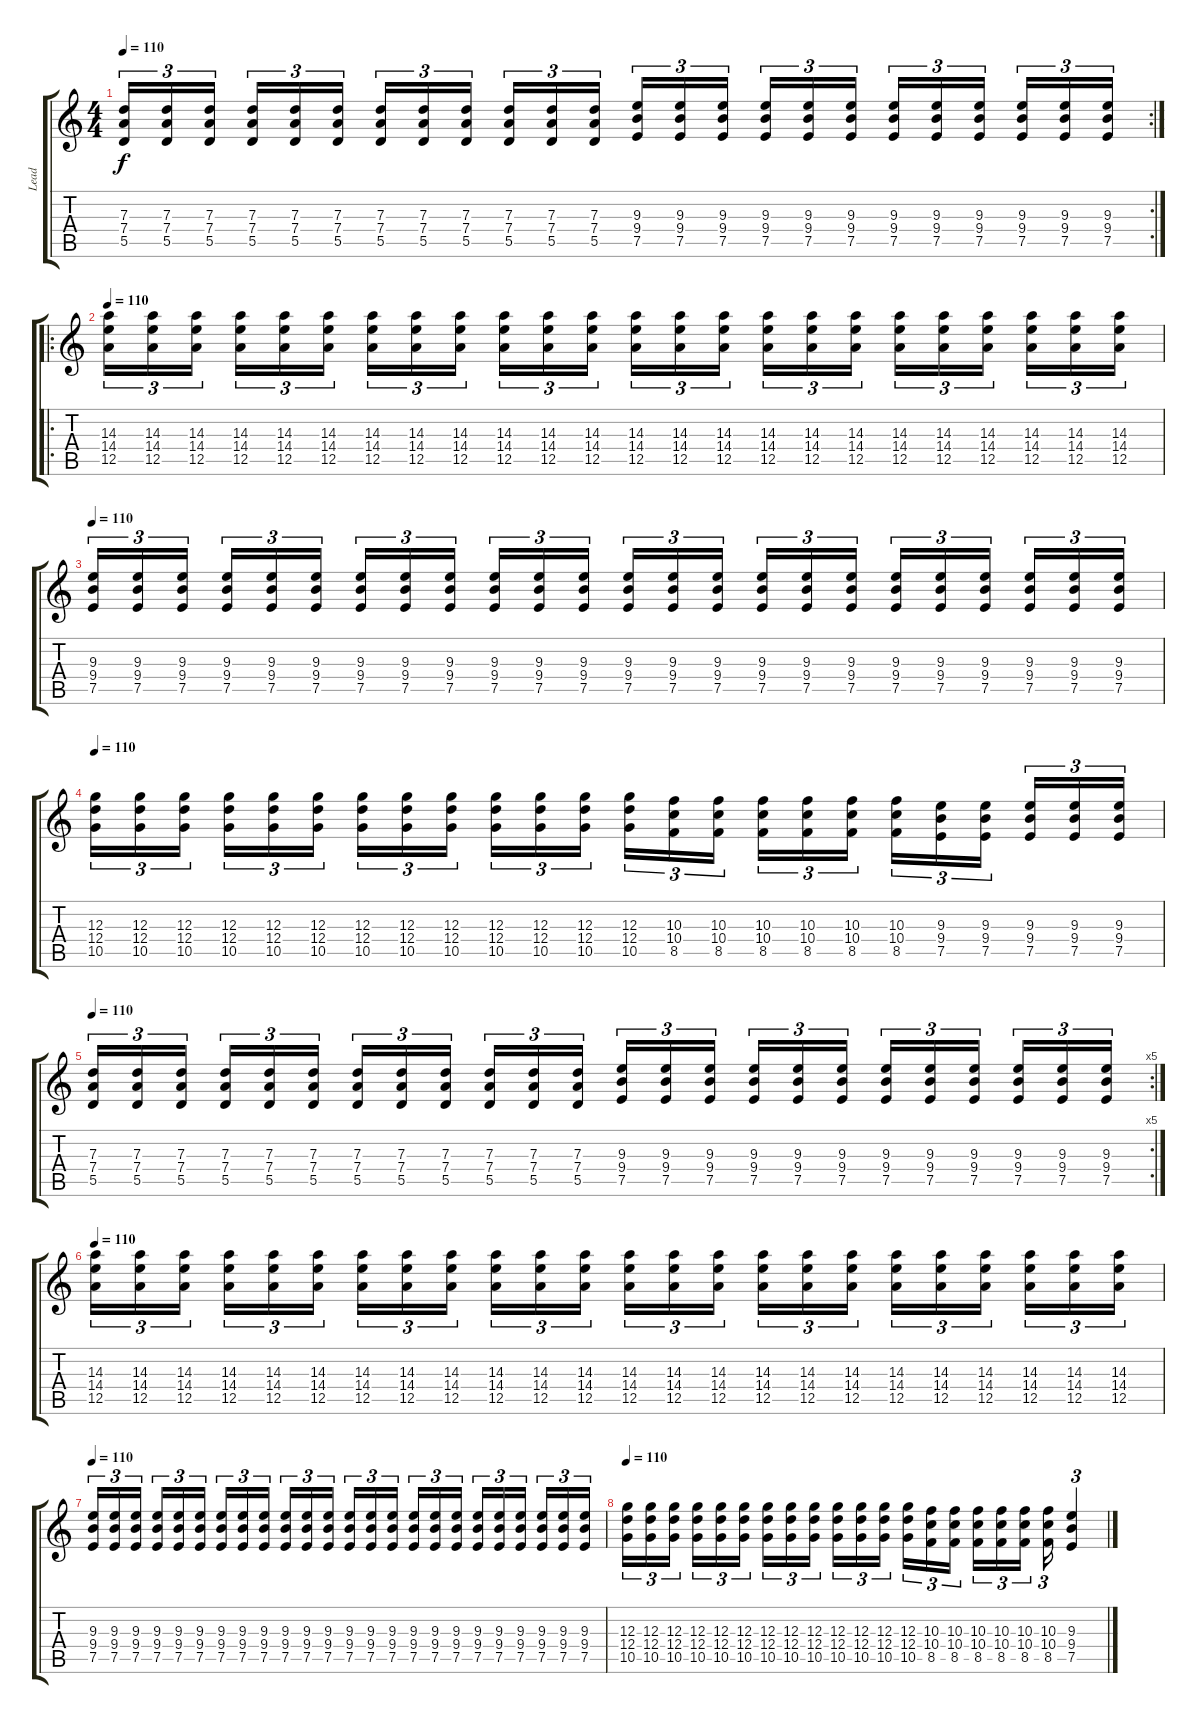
\track ("Lead" "Lead") {instrument distortionguitar}
\staff {score tabs}
\tuning (E4 B3 G3 D3 A2 E2) {hide}
\rc 2
\ts (4 4)
\tempo 110
\clef g2
\ks c
(7.3 7.4 5.5).16{tu (3 2) dy f} (7.3 7.4 5.5).16{tu (3 2)} (7.3 7.4 5.5).16{tu (3 2) beam splitsecondary} (7.3 7.4 5.5).16{tu (3 2)} (7.3 7.4 5.5).16{tu (3 2)} (7.3 7.4 5.5).16{tu (3 2)} (7.3 7.4 5.5).16{tu (3 2)} (7.3 7.4 5.5).16{tu (3 2)} (7.3 7.4 5.5).16{tu (3 2) beam splitsecondary} (7.3 7.4 5.5).16{tu (3 2)} (7.3 7.4 5.5).16{tu (3 2)} (7.3 7.4 5.5).16{tu (3 2)} (9.3 9.4 7.5).16{tu (3 2)} (9.3 9.4 7.5).16{tu (3 2)} (9.3 9.4 7.5).16{tu (3 2) beam splitsecondary} (9.3 9.4 7.5).16{tu (3 2)} (9.3 9.4 7.5).16{tu (3 2)} (9.3 9.4 7.5).16{tu (3 2)} (9.3 9.4 7.5).16{tu (3 2)} (9.3 9.4 7.5).16{tu (3 2)} (9.3 9.4 7.5).16{tu (3 2) beam splitsecondary} (9.3 9.4 7.5).16{tu (3 2)} (9.3 9.4 7.5).16{tu (3 2)} (9.3 9.4 7.5).16{tu (3 2)} |
\ro
\tempo 100
\tempo 110
(14.3 14.4 12.5).16{tu (3 2)} (14.3 14.4 12.5).16{tu (3 2)} (14.3 14.4 12.5).16{tu (3 2) beam splitsecondary} (14.3 14.4 12.5).16{tu (3 2)} (14.3 14.4 12.5).16{tu (3 2)} (14.3 14.4 12.5).16{tu (3 2)} (14.3 14.4 12.5).16{tu (3 2)} (14.3 14.4 12.5).16{tu (3 2)} (14.3 14.4 12.5).16{tu (3 2) beam splitsecondary} (14.3 14.4 12.5).16{tu (3 2)} (14.3 14.4 12.5).16{tu (3 2)} (14.3 14.4 12.5).16{tu (3 2)} (14.3 14.4 12.5).16{tu (3 2)} (14.3 14.4 12.5).16{tu (3 2)} (14.3 14.4 12.5).16{tu (3 2) beam splitsecondary} (14.3 14.4 12.5).16{tu (3 2)} (14.3 14.4 12.5).16{tu (3 2)} (14.3 14.4 12.5).16{tu (3 2)} (14.3 14.4 12.5).16{tu (3 2)} (14.3 14.4 12.5).16{tu (3 2)} (14.3 14.4 12.5).16{tu (3 2) beam splitsecondary} (14.3 14.4 12.5).16{tu (3 2)} (14.3 14.4 12.5).16{tu (3 2)} (14.3 14.4 12.5).16{tu (3 2)} |
\tempo 110
(9.3 9.4 7.5).16{tu (3 2)} (9.3 9.4 7.5).16{tu (3 2)} (9.3 9.4 7.5).16{tu (3 2) beam splitsecondary} (9.3 9.4 7.5).16{tu (3 2)} (9.3 9.4 7.5).16{tu (3 2)} (9.3 9.4 7.5).16{tu (3 2)} (9.3 9.4 7.5).16{tu (3 2)} (9.3 9.4 7.5).16{tu (3 2)} (9.3 9.4 7.5).16{tu (3 2) beam splitsecondary} (9.3 9.4 7.5).16{tu (3 2)} (9.3 9.4 7.5).16{tu (3 2)} (9.3 9.4 7.5).16{tu (3 2)} (9.3 9.4 7.5).16{tu (3 2)} (9.3 9.4 7.5).16{tu (3 2)} (9.3 9.4 7.5).16{tu (3 2) beam splitsecondary} (9.3 9.4 7.5).16{tu (3 2)} (9.3 9.4 7.5).16{tu (3 2)} (9.3 9.4 7.5).16{tu (3 2)} (9.3 9.4 7.5).16{tu (3 2)} (9.3 9.4 7.5).16{tu (3 2)} (9.3 9.4 7.5).16{tu (3 2) beam splitsecondary} (9.3 9.4 7.5).16{tu (3 2)} (9.3 9.4 7.5).16{tu (3 2)} (9.3 9.4 7.5).16{tu (3 2)} |
\tempo 110
(12.3 12.4 10.5).16{tu (3 2)} (12.3 12.4 10.5).16{tu (3 2)} (12.3 12.4 10.5).16{tu (3 2) beam splitsecondary} (12.3 12.4 10.5).16{tu (3 2)} (12.3 12.4 10.5).16{tu (3 2)} (12.3 12.4 10.5).16{tu (3 2)} (12.3 12.4 10.5).16{tu (3 2)} (12.3 12.4 10.5).16{tu (3 2)} (12.3 12.4 10.5).16{tu (3 2) beam splitsecondary} (12.3 12.4 10.5).16{tu (3 2)} (12.3 12.4 10.5).16{tu (3 2)} (12.3 12.4 10.5).16{tu (3 2)} (12.3 12.4 10.5).16{tu (3 2)} (10.3 10.4 8.5).16{tu (3 2)} (10.3 10.4 8.5).16{tu (3 2) beam splitsecondary} (10.3 10.4 8.5).16{tu (3 2)} (10.3 10.4 8.5).16{tu (3 2)} (10.3 10.4 8.5).16{tu (3 2)} (10.3 10.4 8.5).16{tu (3 2)} (9.3 9.4 7.5).16{tu (3 2)} (9.3 9.4 7.5).16{tu (3 2) beam splitsecondary} (9.3 9.4 7.5).16{tu (3 2)} (9.3 9.4 7.5).16{tu (3 2)} (9.3 9.4 7.5).16{tu (3 2)} |
\rc 5
\tempo 110
(7.3 7.4 5.5).16{tu (3 2)} (7.3 7.4 5.5).16{tu (3 2)} (7.3 7.4 5.5).16{tu (3 2) beam splitsecondary} (7.3 7.4 5.5).16{tu (3 2)} (7.3 7.4 5.5).16{tu (3 2)} (7.3 7.4 5.5).16{tu (3 2)} (7.3 7.4 5.5).16{tu (3 2)} (7.3 7.4 5.5).16{tu (3 2)} (7.3 7.4 5.5).16{tu (3 2) beam splitsecondary} (7.3 7.4 5.5).16{tu (3 2)} (7.3 7.4 5.5).16{tu (3 2)} (7.3 7.4 5.5).16{tu (3 2)} (9.3 9.4 7.5).16{tu (3 2)} (9.3 9.4 7.5).16{tu (3 2)} (9.3 9.4 7.5).16{tu (3 2) beam splitsecondary} (9.3 9.4 7.5).16{tu (3 2)} (9.3 9.4 7.5).16{tu (3 2)} (9.3 9.4 7.5).16{tu (3 2)} (9.3 9.4 7.5).16{tu (3 2)} (9.3 9.4 7.5).16{tu (3 2)} (9.3 9.4 7.5).16{tu (3 2) beam splitsecondary} (9.3 9.4 7.5).16{tu (3 2)} (9.3 9.4 7.5).16{tu (3 2)} (9.3 9.4 7.5).16{tu (3 2)} |
\tempo 100
\tempo 110
(14.3 14.4 12.5).16{tu (3 2)} (14.3 14.4 12.5).16{tu (3 2)} (14.3 14.4 12.5).16{tu (3 2) beam splitsecondary} (14.3 14.4 12.5).16{tu (3 2)} (14.3 14.4 12.5).16{tu (3 2)} (14.3 14.4 12.5).16{tu (3 2)} (14.3 14.4 12.5).16{tu (3 2)} (14.3 14.4 12.5).16{tu (3 2)} (14.3 14.4 12.5).16{tu (3 2) beam splitsecondary} (14.3 14.4 12.5).16{tu (3 2)} (14.3 14.4 12.5).16{tu (3 2)} (14.3 14.4 12.5).16{tu (3 2)} (14.3 14.4 12.5).16{tu (3 2)} (14.3 14.4 12.5).16{tu (3 2)} (14.3 14.4 12.5).16{tu (3 2) beam splitsecondary} (14.3 14.4 12.5).16{tu (3 2)} (14.3 14.4 12.5).16{tu (3 2)} (14.3 14.4 12.5).16{tu (3 2)} (14.3 14.4 12.5).16{tu (3 2)} (14.3 14.4 12.5).16{tu (3 2)} (14.3 14.4 12.5).16{tu (3 2) beam splitsecondary} (14.3 14.4 12.5).16{tu (3 2)} (14.3 14.4 12.5).16{tu (3 2)} (14.3 14.4 12.5).16{tu (3 2)} |
\tempo 110
(9.3 9.4 7.5).16{tu (3 2)} (9.3 9.4 7.5).16{tu (3 2)} (9.3 9.4 7.5).16{tu (3 2) beam splitsecondary} (9.3 9.4 7.5).16{tu (3 2)} (9.3 9.4 7.5).16{tu (3 2)} (9.3 9.4 7.5).16{tu (3 2)} (9.3 9.4 7.5).16{tu (3 2)} (9.3 9.4 7.5).16{tu (3 2)} (9.3 9.4 7.5).16{tu (3 2) beam splitsecondary} (9.3 9.4 7.5).16{tu (3 2)} (9.3 9.4 7.5).16{tu (3 2)} (9.3 9.4 7.5).16{tu (3 2)} (9.3 9.4 7.5).16{tu (3 2)} (9.3 9.4 7.5).16{tu (3 2)} (9.3 9.4 7.5).16{tu (3 2) beam splitsecondary} (9.3 9.4 7.5).16{tu (3 2)} (9.3 9.4 7.5).16{tu (3 2)} (9.3 9.4 7.5).16{tu (3 2)} (9.3 9.4 7.5).16{tu (3 2)} (9.3 9.4 7.5).16{tu (3 2)} (9.3 9.4 7.5).16{tu (3 2) beam splitsecondary} (9.3 9.4 7.5).16{tu (3 2)} (9.3 9.4 7.5).16{tu (3 2)} (9.3 9.4 7.5).16{tu (3 2)} |
\tempo 110
(12.3 12.4 10.5).16{tu (3 2)} (12.3 12.4 10.5).16{tu (3 2)} (12.3 12.4 10.5).16{tu (3 2) beam splitsecondary} (12.3 12.4 10.5).16{tu (3 2)} (12.3 12.4 10.5).16{tu (3 2)} (12.3 12.4 10.5).16{tu (3 2)} (12.3 12.4 10.5).16{tu (3 2)} (12.3 12.4 10.5).16{tu (3 2)} (12.3 12.4 10.5).16{tu (3 2) beam splitsecondary} (12.3 12.4 10.5).16{tu (3 2)} (12.3 12.4 10.5).16{tu (3 2)} (12.3 12.4 10.5).16{tu (3 2)} (12.3 12.4 10.5).16{tu (3 2)} (10.3 10.4 8.5).16{tu (3 2)} (10.3 10.4 8.5).16{tu (3 2) beam splitsecondary} (10.3 10.4 8.5).16{tu (3 2)} (10.3 10.4 8.5).16{tu (3 2)} (10.3 10.4 8.5).16{tu (3 2)} (10.3 10.4 8.5).16{tu (3 2)} (9.3 9.4 7.5).4{tu (3 2)}
